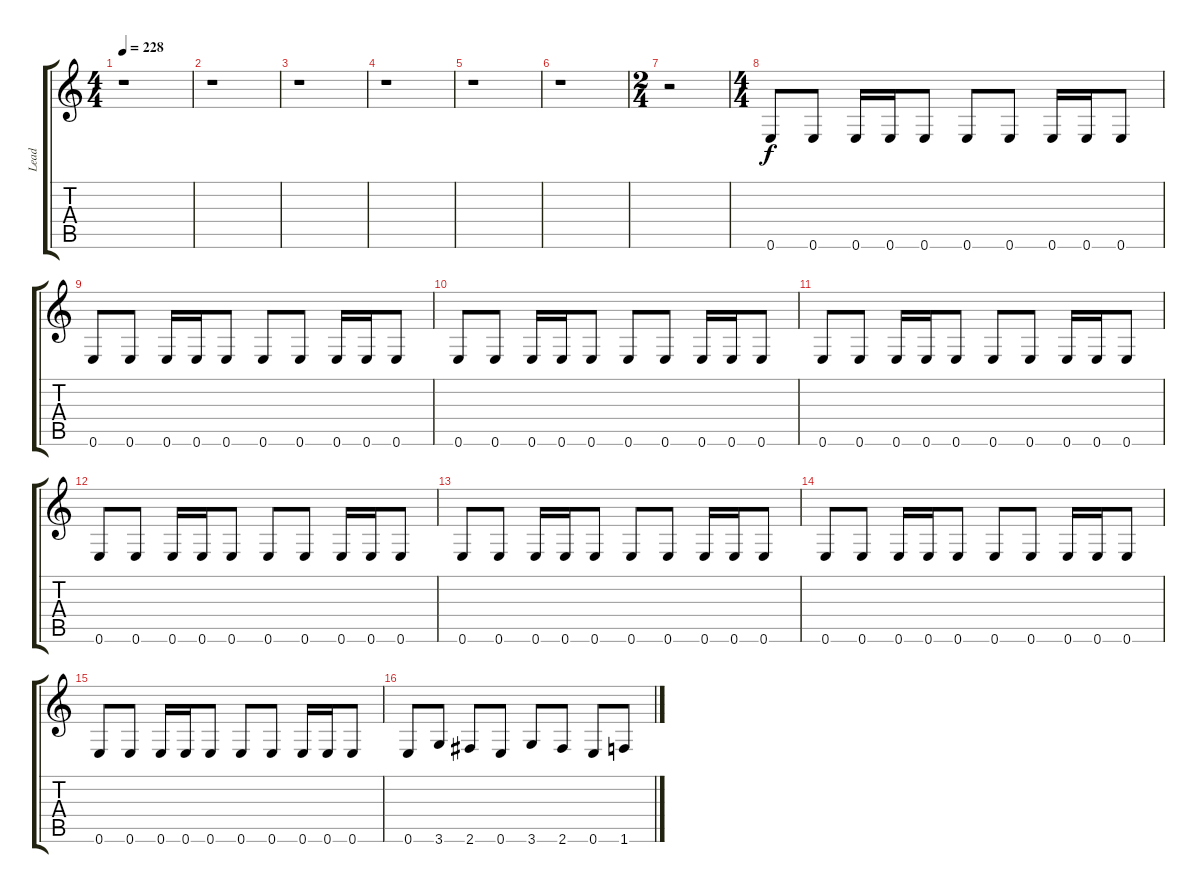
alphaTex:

\track ("Lead" "Lead") {instrument overdrivenguitar}
\staff {score tabs}
\tuning (E4 B3 G3 D3 A2 E2) {hide}
\ts (4 4)
\tempo 228
\clef g2
\ks c
r.1{dy f} |
r.1 |
r.1 |
r.1 |
r.1 |
r.1 |
\ts (2 4)
r.2 |
\ts (4 4)
0.6.8 0.6.8 0.6.16 0.6.16 0.6.8 0.6.8 0.6.8 0.6.16 0.6.16 0.6.8 |
0.6.8 0.6.8 0.6.16 0.6.16 0.6.8 0.6.8 0.6.8 0.6.16 0.6.16 0.6.8 |
0.6.8 0.6.8 0.6.16 0.6.16 0.6.8 0.6.8 0.6.8 0.6.16 0.6.16 0.6.8 |
0.6.8 0.6.8 0.6.16 0.6.16 0.6.8 0.6.8 0.6.8 0.6.16 0.6.16 0.6.8 |
0.6.8 0.6.8 0.6.16 0.6.16 0.6.8 0.6.8 0.6.8 0.6.16 0.6.16 0.6.8 |
0.6.8 0.6.8 0.6.16 0.6.16 0.6.8 0.6.8 0.6.8 0.6.16 0.6.16 0.6.8 |
0.6.8 0.6.8 0.6.16 0.6.16 0.6.8 0.6.8 0.6.8 0.6.16 0.6.16 0.6.8 |
0.6.8 0.6.8 0.6.16 0.6.16 0.6.8 0.6.8 0.6.8 0.6.16 0.6.16 0.6.8 |
0.6.8 3.6.8 2.6.8 0.6.8 3.6.8 2.6.8 0.6.8 1.6.8
